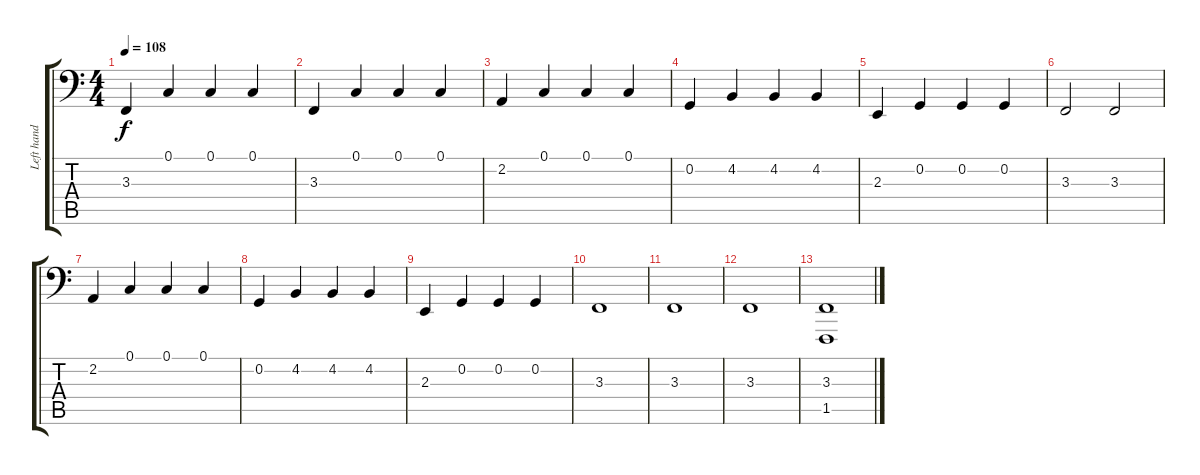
\track ("Left hand Piano" "Left hand ") {instrument acousticgrandpiano}
\staff {score tabs}
\tuning (C3 G2 D2 A1 E1 B0) {hide}
\ts (4 4)
\tempo 108
\clef f4
\ks c
3.3.4{dy f} 0.1.4 0.1.4 0.1.4 |
3.3.4 0.1.4 0.1.4 0.1.4 |
2.2.4 0.1.4 0.1.4 0.1.4 |
0.2.4 4.2.4 4.2.4 4.2.4 |
2.3.4 0.2.4 0.2.4 0.2.4 |
3.3.2 3.3.2 |
2.2.4 0.1.4 0.1.4 0.1.4 |
0.2.4 4.2.4 4.2.4 4.2.4 |
2.3.4 0.2.4 0.2.4 0.2.4 |
3.3.1 |
3.3.1 |
3.3.1 |
(3.3 1.5).1
